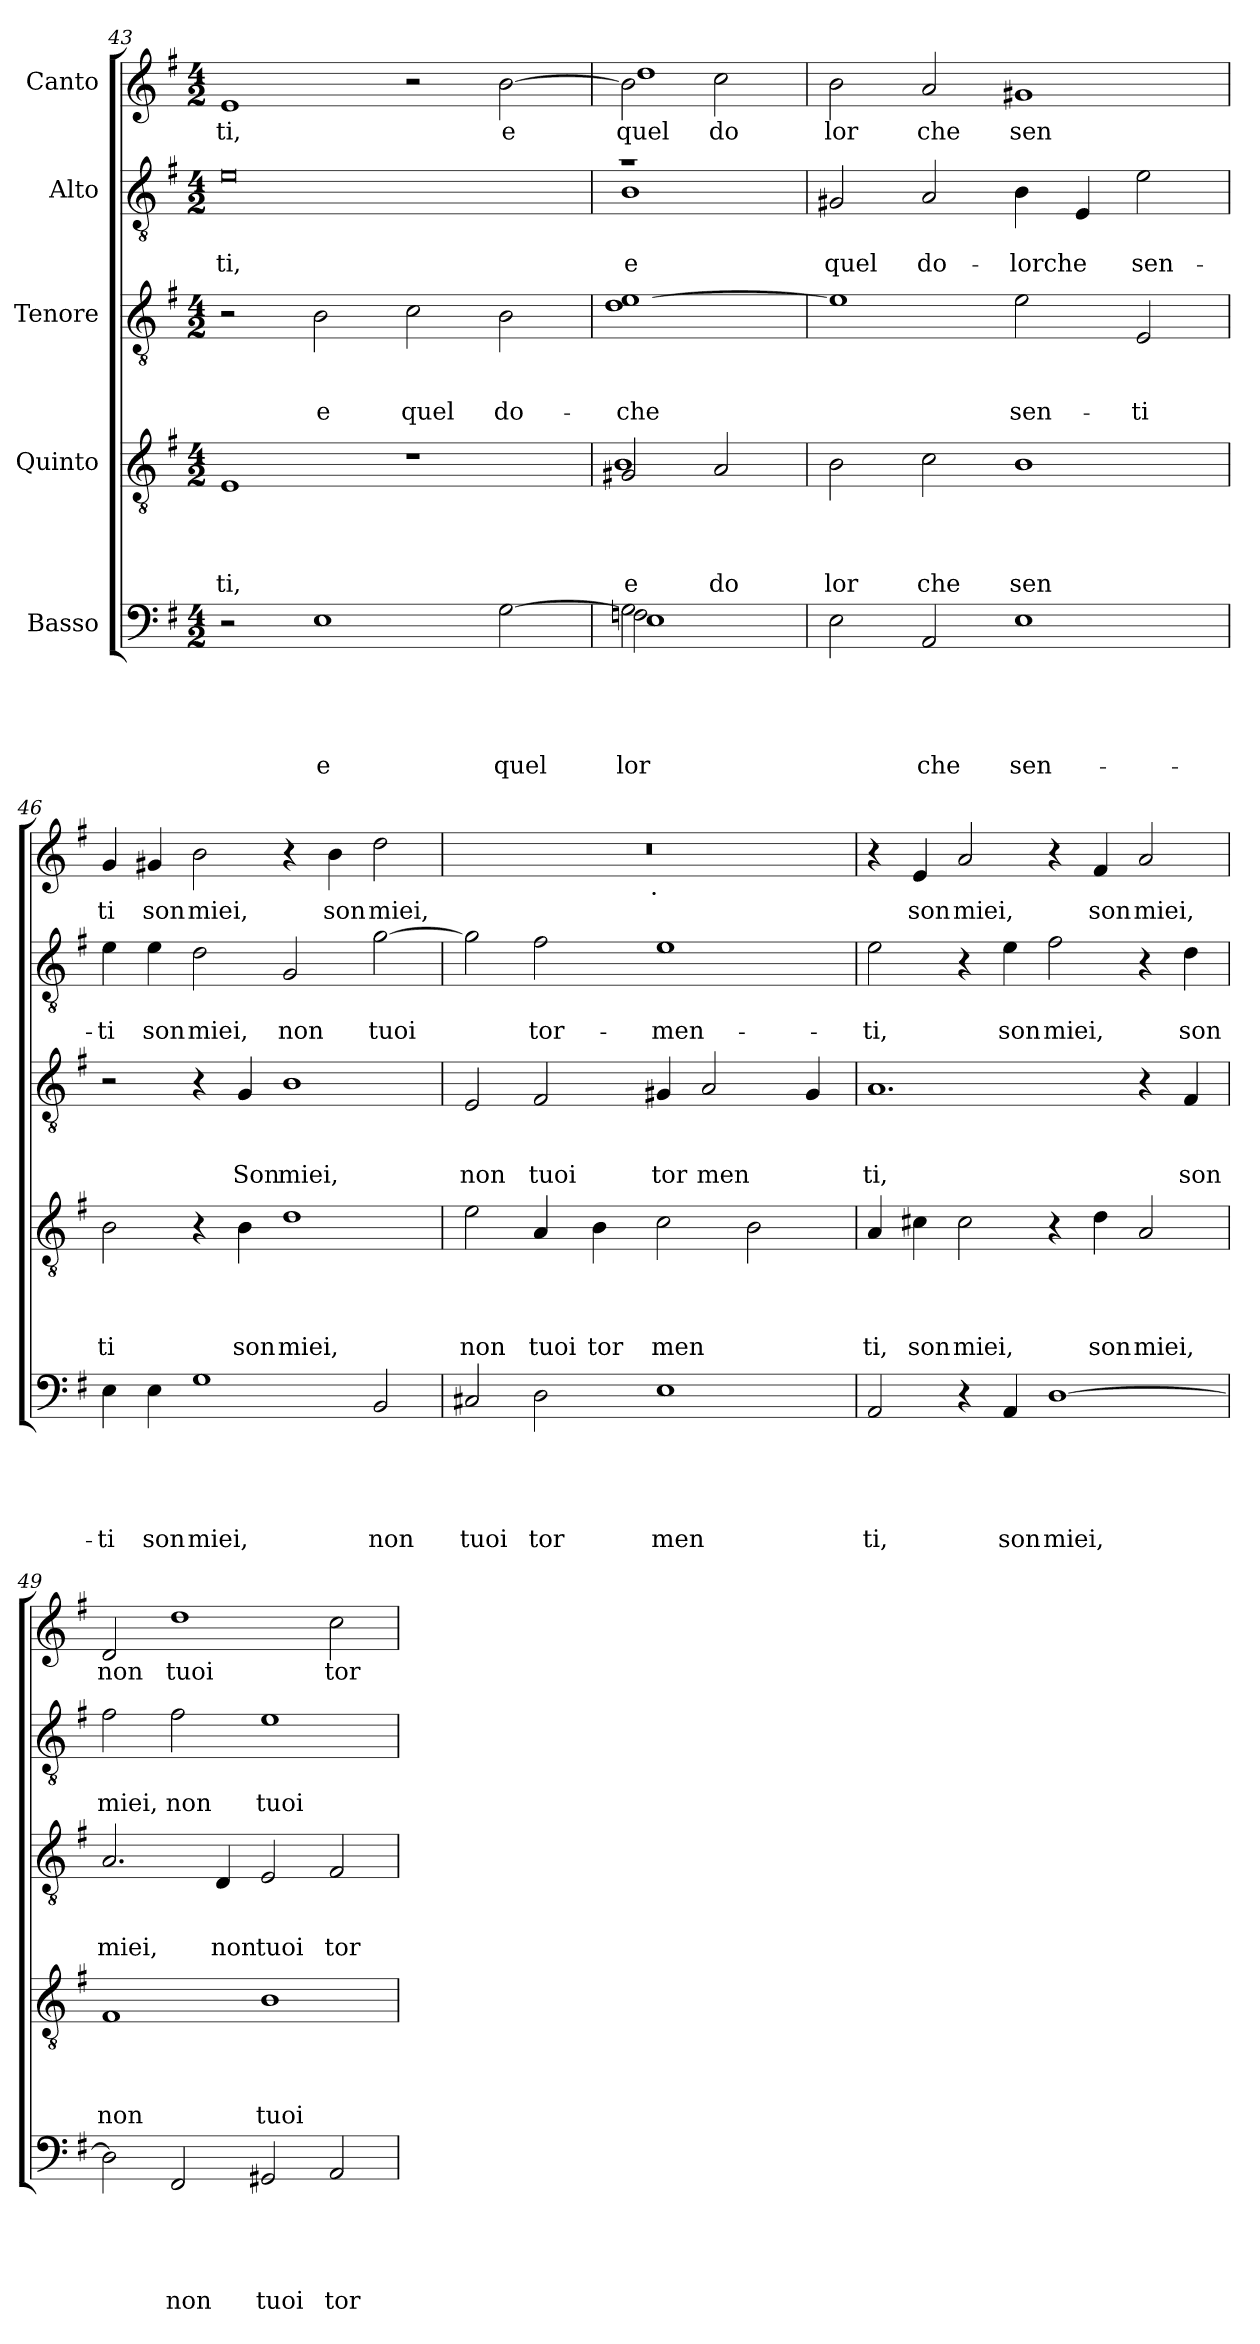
**kern	**text	**text	**text	**text	**text	**kern	**text	**text	**text	**text	**kern	**text	**text	**text	**kern	**text	**text	**kern	**text
*part5	*part5	*part5	*part5	*part5	*part5	*part4	*part4	*part4	*part4	*part4	*part3	*part3	*part3	*part3	*part2	*part2	*part2	*part1	*part1
*staff5	*staff5	*staff5	*staff5	*staff5	*staff5	*staff4	*staff4	*staff4	*staff4	*staff4	*staff3	*staff3	*staff3	*staff3	*staff2	*staff2	*staff2	*staff1	*staff1
*I"Basso	*	*	*	*	*	*I"Quinto	*	*	*	*	*I"Tenore	*	*	*	*I"Alto	*	*	*I"Canto	*
*clefF4	*	*	*	*	*	*clefGv2	*	*	*	*	*clefGv2	*	*	*	*clefGv2	*	*	*clefG2	*
*k[f#]	*	*	*	*	*	*k[f#]	*	*	*	*	*k[f#]	*	*	*	*k[f#]	*	*	*k[f#]	*
*G:	*	*	*	*	*	*G:	*	*	*	*	*G:	*	*	*	*G:	*	*	*G:	*
*M4/2	*	*	*	*	*	*M4/2	*	*	*	*	*M4/2	*	*	*	*M4/2	*	*	*M4/2	*
=43	=43	=43	=43	=43	=43	=43	=43	=43	=43	=43	=43	=43	=43	=43	=43	=43	=43	=43	=43
!	!	!	!	!	!	!	!	!	!	!LO:LY:b	!	!	!	!	!	!	!LO:LY:b	!	!LO:LY:b
2r	.	.	.	.	.	1E	.	.	.	ti,	2r	.	.	.	0e	.	-ti,	1e	ti,
!	!	!	!	!	!LO:LY:b	!	!	!	!	!	!	!	!	!LO:LY:b	!	!	!	!	!
1E	.	.	.	.	e	.	.	.	.	.	2B\	.	.	e	.	.	.	.	.
!	!	!	!	!	!	!	!	!	!	!	!	!	!	!LO:LY:b	!	!	!	!	!
.	.	.	.	.	.	1r	.	.	.	.	2c\	.	.	quel	.	.	.	2r	.
!	!	!	!	!	!LO:LY:b	!	!	!	!	!	!	!	!	!LO:LY:b	!	!	!	!	!LO:LY:b
[>2G\	.	.	.	.	quel	.	.	.	.	.	2B\	.	.	do-	.	.	.	[>2b\	e
=44	=44	=44	=44	=44	=44	=44	=44	=44	=44	=44	=44	=44	=44	=44	=44	=44	=44	=44	=44
*^	*	*	*	*	*	*	*	*	*	*	*	*	*	*	*	*	*	*	*
!	!	!	!	!	!	!LO:LY:b	!	!	!	!	!	!	!	!	!	!	!	!	!	!
*	*^	*	*	*	*	*	*	*	*	*	*	*	*	*	*	*	*	*	*	*
!	!	!	!	!	!	!	!LO:LY:b	!	!	!	!	!LO:LY:b	!	!	!	!	!	!	!	!	!
*	*	*	*	*	*	*	*	*^	*	*	*	*	*	*	*	*	*	*	*	*	*
!	!	!	!	!	!	!	!	!	!	!	!	!	!LO:LY:b	!	!	!	!LO:LY:b	!	!	!LO:LY:b	!	!LO:LY:b
*	*	*	*	*	*	*	*	*	*	*	*	*	*	*	*	*	*	*^	*	*	*^	*
2G\]	2Fn\	1E	.	.	.	.	-lor	2G#X/	1B	.	.	.	e	1d [>1e	.	.	che	1ra	1B	.	e	2b\]	1dd	quel
!	!	!	!	!	!	!	!	!	!	!	!	!	!LO:LY:b	!	!	!	!	!	!	!	!	!	!	!LO:LY:b
2ryy	2ryy	.	.	.	.	.	.	2A/	.	.	.	.	do	.	.	.	.	.	.	.	.	2cc\	.	do
*	*v	*v	*	*	*	*	*	*	*	*	*	*	*	*	*	*	*	*v	*v	*	*	*v	*v	*
*	*	*	*	*	*	*	*v	*v	*	*	*	*	*	*	*	*	*	*	*	*	*
=45	=45	=45	=45	=45	=45	=45	=45	=45	=45	=45	=45	=45	=45	=45	=45	=45	=45	=45	=45	=45
!	!	!	!	!	!	!	!	!	!	!	!LO:LY:b	!	!	!	!	!	!	!LO:LY:b	!	!LO:LY:b
*v	*v	*	*	*	*	*	*	*	*	*	*	*	*	*	*	*	*	*	*	*
2E\	.	.	.	.	.	2B\	.	.	.	lor	1e]	.	.	.	2G#X/	.	quel	2b\	lor
!	!	!	!	!	!LO:LY:b	!	!	!	!	!LO:LY:b	!	!	!	!	!	!	!LO:LY:b	!	!LO:LY:b
2AA/	.	.	.	.	che	2c\	.	.	.	che	.	.	.	.	2A/	.	do-	2a/	che
!	!	!	!	!	!LO:LY:b	!	!	!	!	!LO:LY:b	!	!	!	!LO:LY:b	!	!	!LO:LY:b	!	!LO:LY:b
1E	.	.	.	.	sen-	1B	.	.	.	sen	2e\	.	.	sen-	4B\	.	-lorche	1g#X	sen
.	.	.	.	.	.	.	.	.	.	.	.	.	.	.	4E/	.	.	.	.
!	!	!	!	!	!	!	!	!	!	!	!	!	!	!LO:LY:b	!	!	!LO:LY:b	!	!
.	.	.	.	.	.	.	.	.	.	.	2E/	.	.	-ti	2e\	.	sen-	.	.
!!LO:LB:g=z
=46	=46	=46	=46	=46	=46	=46	=46	=46	=46	=46	=46	=46	=46	=46	=46	=46	=46	=46	=46
!	!	!	!	!	!LO:LY:b	!	!	!	!	!LO:LY:b	!	!	!	!	!	!	!LO:LY:b	!	!LO:LY:b
4E\	.	.	.	.	-ti	2B\	.	.	.	ti	2r	.	.	.	4e\	.	-ti	4g/	ti
!	!	!	!	!	!LO:LY:b	!	!	!	!	!	!	!	!	!	!	!	!LO:LY:b	!	!LO:LY:b
4E\	.	.	.	.	son	.	.	.	.	.	.	.	.	.	4e\	.	son	4g#X/	son
!	!	!	!	!	!LO:LY:b	!	!	!	!	!	!	!	!	!	!	!	!LO:LY:b	!	!LO:LY:b
1G	.	.	.	.	miei,	4r	.	.	.	.	4r	.	.	.	2d\	.	miei,	2b\	miei,
!	!	!	!	!	!	!	!	!	!	!LO:LY:b	!	!	!	!LO:LY:b	!	!	!	!	!
.	.	.	.	.	.	4B\	.	.	.	son	4G/	.	.	Son	.	.	.	.	.
!	!	!	!	!	!	!	!	!	!	!LO:LY:b	!	!	!	!LO:LY:b	!	!	!LO:LY:b	!	!
.	.	.	.	.	.	1d	.	.	.	miei,	1B	.	.	miei,	2G/	.	non	4r	.
!	!	!	!	!	!	!	!	!	!	!	!	!	!	!	!	!	!	!	!LO:LY:b
.	.	.	.	.	.	.	.	.	.	.	.	.	.	.	.	.	.	4b\	son
!	!	!	!	!	!LO:LY:b	!	!	!	!	!	!	!	!	!	!	!	!LO:LY:b	!	!LO:LY:b
2BB/	.	.	.	.	non	.	.	.	.	.	.	.	.	.	[>2g\	.	tuoi	2dd\	miei,
=47	=47	=47	=47	=47	=47	=47	=47	=47	=47	=47	=47	=47	=47	=47	=47	=47	=47	=47	=47
!	!	!	!	!	!LO:LY:b	!	!	!	!	!LO:LY:b	!	!	!	!LO:LY:b	!	!	!	!	!
*	*	*	*	*	*	*	*	*	*	*	*	*	*	*	*	*	*	*^	*
2C#X/	.	.	.	.	tuoi	2e\	.	.	.	non	2E/	.	.	non	2g\]	.	.	0r	3%2ryy	.
!	!	!	!	!	!LO:LY:b	!	!	!	!	!LO:LY:b	!	!	!	!LO:LY:b	!	!	!LO:LY:b	!	!	!
2D\	.	.	.	.	tor	4A/	.	.	.	tuoi	2F#/	.	.	tuoi	2f#\	.	tor-	.	.	.
.	.	.	.	.	.	.	.	.	.	.	.	.	.	.	.	.	.	.	6ryy	.
!	!	!	!	!	!	!	!	!	!	!LO:LY:b	!	!	!	!	!	!	!	!	!	!
.	.	.	.	.	.	4B\	.	.	.	tor	.	.	.	.	.	.	.	.	.	.
.	.	.	.	.	.	.	.	.	.	.	.	.	.	.	.	.	.	.	12...ryy	.
!	!	!	!	!	!	!	!	!	!	!	!	!	!	!	!	!	!	!	!LO:TX:b:t=.	!
.	.	.	.	.	.	.	.	.	.	.	.	.	.	.	.	.	.	.	3%2ryy	.
!	!	!	!	!	!LO:LY:b	!	!	!	!	!LO:LY:b	!	!	!	!LO:LY:b	!	!	!LO:LY:b	!	!	!
1E	.	.	.	.	men	2c\	.	.	.	men	4G#X/	.	.	tor	1e	.	-men-	.	.	.
!	!	!	!	!	!	!	!	!	!	!	!	!	!	!LO:LY:b	!	!	!	!	!	!
.	.	.	.	.	.	.	.	.	.	.	2A/	.	.	men	.	.	.	.	.	.
.	.	.	.	.	.	2B\	.	.	.	.	.	.	.	.	.	.	.	.	.	.
.	.	.	.	.	.	.	.	.	.	.	.	.	.	.	.	.	.	.	3ryy	.
.	.	.	.	.	.	.	.	.	.	.	4G#/	.	.	.	.	.	.	.	.	.
.	.	.	.	.	.	.	.	.	.	.	.	.	.	.	.	.	.	.	96ryy	.
=48	=48	=48	=48	=48	=48	=48	=48	=48	=48	=48	=48	=48	=48	=48	=48	=48	=48	=48	=48	=48
!	!	!	!	!	!LO:LY:b	!	!	!	!	!LO:LY:b	!	!	!	!LO:LY:b	!	!	!LO:LY:b	!	!	!
*	*	*	*	*	*	*	*	*	*	*	*	*	*	*	*	*	*	*v	*v	*
2AA/	.	.	.	.	ti,	4A/	.	.	.	ti,	1.A	.	.	ti,	2e\	.	-ti,	4r	.
!	!	!	!	!	!	!	!	!	!	!LO:LY:b	!	!	!	!	!	!	!	!	!LO:LY:b
.	.	.	.	.	.	4c#X\	.	.	.	son	.	.	.	.	.	.	.	4e/	son
!	!	!	!	!	!	!	!	!	!	!LO:LY:b	!	!	!	!	!	!	!	!	!LO:LY:b
4r	.	.	.	.	.	2c#\	.	.	.	miei,	.	.	.	.	4r	.	.	2a/	miei,
!	!	!	!	!	!LO:LY:b	!	!	!	!	!	!	!	!	!	!	!	!LO:LY:b	!	!
4AA/	.	.	.	.	son	.	.	.	.	.	.	.	.	.	4e\	.	son	.	.
!	!	!	!	!	!LO:LY:b	!	!	!	!	!	!	!	!	!	!	!	!LO:LY:b	!	!
[>1D	.	.	.	.	miei,	4r	.	.	.	.	.	.	.	.	2f#\	.	miei,	4r	.
!	!	!	!	!	!	!	!	!	!	!LO:LY:b	!	!	!	!	!	!	!	!	!LO:LY:b
.	.	.	.	.	.	4d\	.	.	.	son	.	.	.	.	.	.	.	4f#/	son
!	!	!	!	!	!	!	!	!	!	!LO:LY:b	!	!	!	!	!	!	!	!	!LO:LY:b
.	.	.	.	.	.	2A/	.	.	.	miei,	4r	.	.	.	4r	.	.	2a/	miei,
!	!	!	!	!	!	!	!	!	!	!	!	!	!	!LO:LY:b	!	!	!LO:LY:b	!	!
.	.	.	.	.	.	.	.	.	.	.	4F#/	.	.	son	4d\	.	son	.	.
=49	=49	=49	=49	=49	=49	=49	=49	=49	=49	=49	=49	=49	=49	=49	=49	=49	=49	=49	=49
!	!	!	!	!	!	!	!	!	!	!LO:LY:b	!	!	!	!LO:LY:b	!	!	!LO:LY:b	!	!LO:LY:b
2D\]	.	.	.	.	.	1F#	.	.	.	non	2.A/	.	.	miei,	2f#\	.	miei,	2d/	non
!	!	!	!	!	!LO:LY:b	!	!	!	!	!	!	!	!	!	!	!	!LO:LY:b	!	!LO:LY:b
2FF#/	.	.	.	.	non	.	.	.	.	.	.	.	.	.	2f#\	.	non	1dd	tuoi
!	!	!	!	!	!	!	!	!	!	!	!	!	!	!LO:LY:b	!	!	!	!	!
.	.	.	.	.	.	.	.	.	.	.	4D/	.	.	non	.	.	.	.	.
!	!	!	!	!	!LO:LY:b	!	!	!	!	!LO:LY:b	!	!	!	!LO:LY:b	!	!	!LO:LY:b	!	!
2GG#X/	.	.	.	.	tuoi	1B	.	.	.	tuoi	2E/	.	.	tuoi	1e	.	tuoi	.	.
!	!	!	!	!	!LO:LY:b	!	!	!	!	!	!	!	!	!LO:LY:b	!	!	!	!	!LO:LY:b
2AA/	.	.	.	.	tor	.	.	.	.	.	2F#/	.	.	tor	.	.	.	2cc\	tor-
=	=	=	=	=	=	=	=	=	=	=	=	=	=	=	=	=	=	=	=
*-	*-	*-	*-	*-	*-	*-	*-	*-	*-	*-	*-	*-	*-	*-	*-	*-	*-	*-	*-
